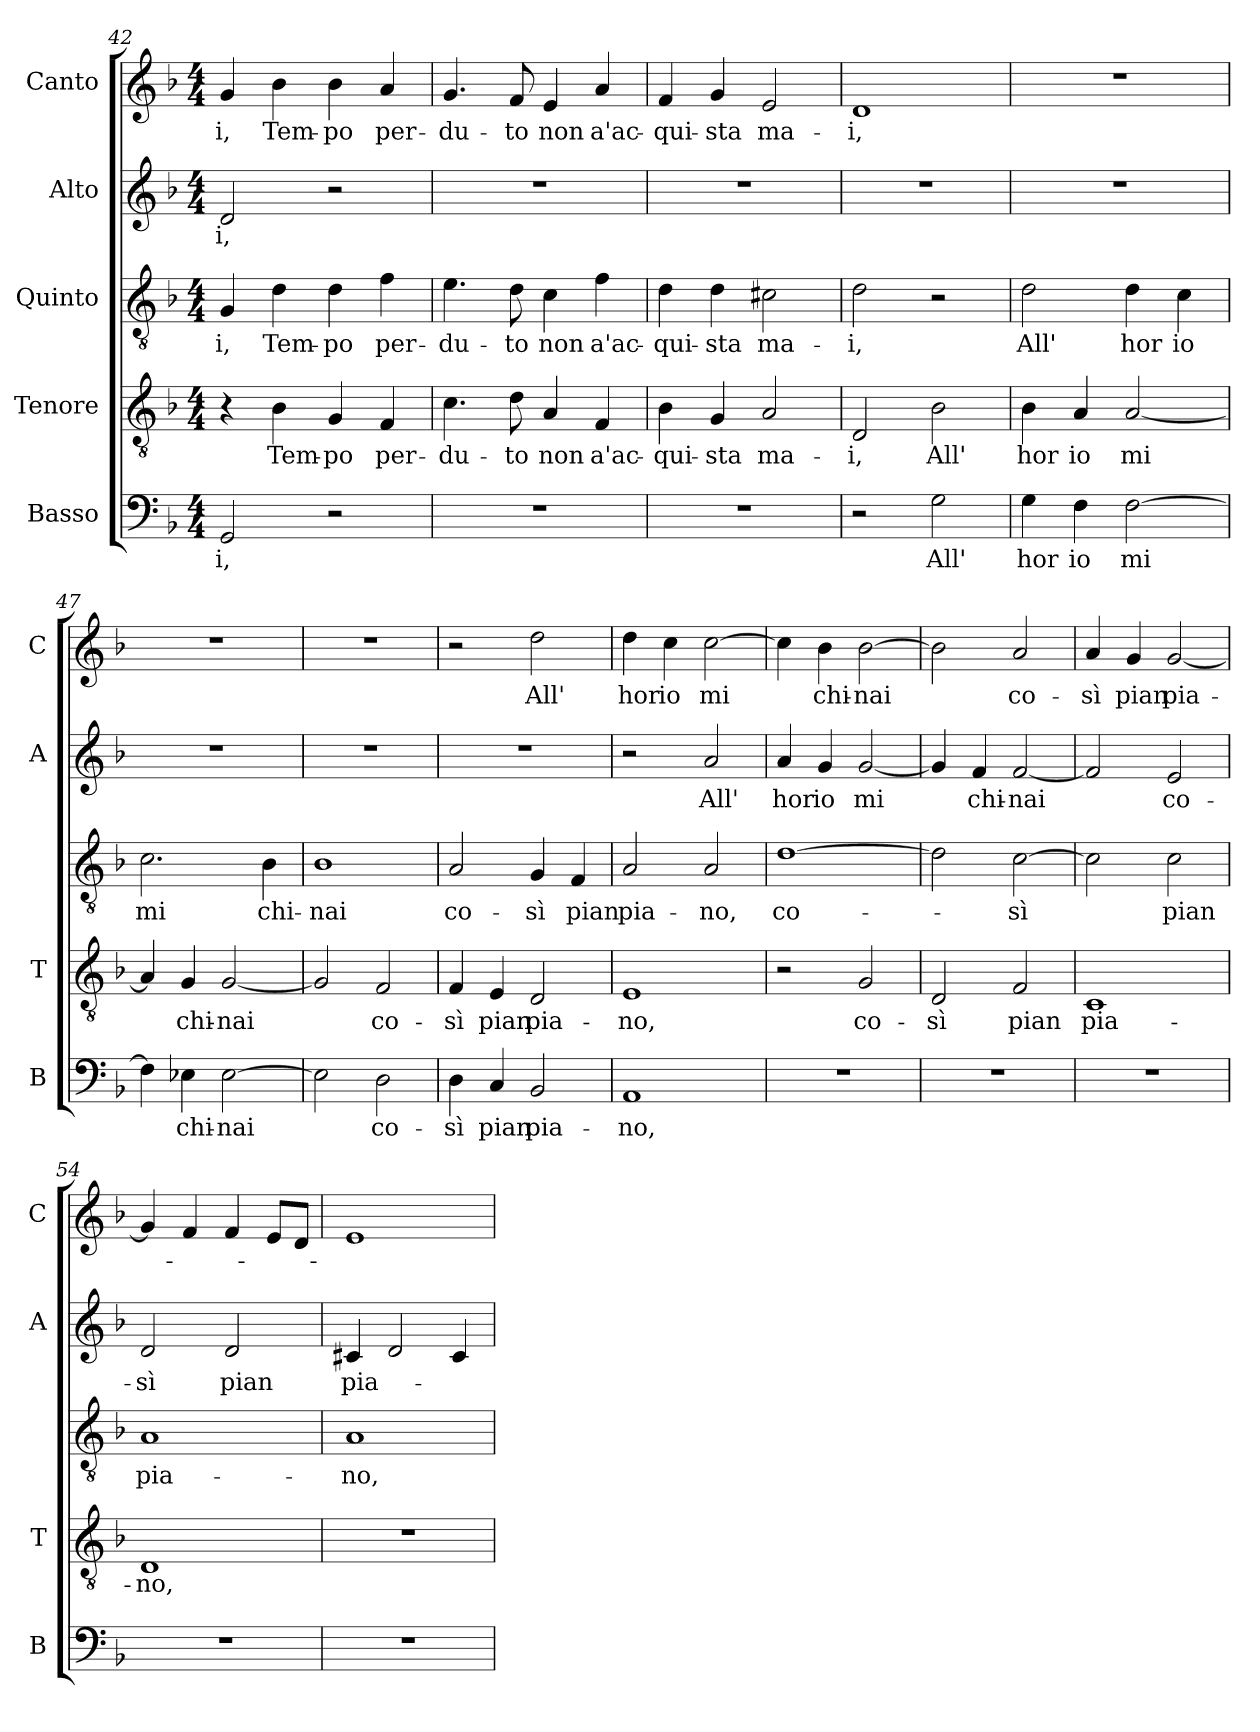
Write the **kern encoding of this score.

**kern	**text	**kern	**text	**kern	**text	**kern	**text	**kern	**text
*part5	*part5	*part4	*part4	*part3	*part3	*part2	*part2	*part1	*part1
*staff5	*staff5	*staff4	*staff4	*staff3	*staff3	*staff2	*staff2	*staff1	*staff1
*I"Basso	*	*I"Tenore	*	*I"Quinto	*	*I"Alto	*	*I"Canto	*
*I'B	*	*I'T	*	*	*	*I'A	*	*I'C	*
*clefF4	*	*clefGv2	*	*clefGv2	*	*clefG2	*	*clefG2	*
*k[b-]	*	*k[b-]	*	*k[b-]	*	*k[b-]	*	*k[b-]	*
*F:	*	*F:	*	*F:	*	*F:	*	*F:	*
*M4/4	*	*M4/4	*	*M4/4	*	*M4/4	*	*M4/4	*
=42	=42	=42	=42	=42	=42	=42	=42	=42	=42
!	!LO:LY:b	!	!	!	!LO:LY:b	!	!LO:LY:b	!	!LO:LY:b
2GG/	-i,	4r	.	4G/	i,	2d/	-i,	4g/	-i,
!	!	!	!LO:LY:b	!	!LO:LY:b	!	!	!	!LO:LY:b
.	.	4B-\	Tem-	4d\	Tem-	.	.	4b-\	Tem-
!	!	!	!LO:LY:b	!	!LO:LY:b	!	!	!	!LO:LY:b
2r	.	4G/	-po	4d\	-po	2r	.	4b-\	-po
!	!	!	!LO:LY:b	!	!LO:LY:b	!	!	!	!LO:LY:b
.	.	4F/	per-	4f\	per-	.	.	4a/	per-
!!LO:LB:g=z
=43	=43	=43	=43	=43	=43	=43	=43	=43	=43
!	!	!	!LO:LY:b	!	!LO:LY:b	!	!	!	!LO:LY:b
1r	.	4.c\	-du-	4.e\	-du-	1r	.	4.g/	-du-
!	!	!	!LO:LY:b	!	!LO:LY:b	!	!	!	!LO:LY:b
.	.	8d\	-to	8d\	-to	.	.	8f/	-to
!	!	!	!LO:LY:b	!	!LO:LY:b	!	!	!	!LO:LY:b
.	.	4A/	non	4c\	non	.	.	4e/	non
!	!	!	!LO:LY:b	!	!LO:LY:b	!	!	!	!LO:LY:b
.	.	4F/	a'ac-	4f\	a'ac-	.	.	4a/	a'ac-
=44	=44	=44	=44	=44	=44	=44	=44	=44	=44
!	!	!	!LO:LY:b	!	!LO:LY:b	!	!	!	!LO:LY:b
1r	.	4B-\	-qui-	4d\	-qui-	1r	.	4f/	-qui-
!	!	!	!LO:LY:b	!	!LO:LY:b	!	!	!	!LO:LY:b
.	.	4G/	-sta	4d\	-sta	.	.	4g/	-sta
!	!	!	!LO:LY:b	!	!LO:LY:b	!	!	!	!LO:LY:b
.	.	2A/	ma-	2c#X\	ma-	.	.	2e/	ma-
=45	=45	=45	=45	=45	=45	=45	=45	=45	=45
!	!	!	!LO:LY:b	!	!LO:LY:b	!	!	!	!LO:LY:b
2r	.	2D/	-i,	2d\	-i,	1r	.	1d	-i,
!	!LO:LY:b	!	!LO:LY:b	!	!	!	!	!	!
2G\	All'	2B-\	All'	2r	.	.	.	.	.
=46	=46	=46	=46	=46	=46	=46	=46	=46	=46
!	!LO:LY:b	!	!LO:LY:b	!	!LO:LY:b	!	!	!	!
4G\	hor	4B-\	hor	2d\	All'	1r	.	1r	.
!	!LO:LY:b	!	!LO:LY:b	!	!	!	!	!	!
4F\	io	4A/	io	.	.	.	.	.	.
!	!LO:LY:b	!	!LO:LY:b	!	!LO:LY:b	!	!	!	!
[2F\	mi	[2A/	mi	4d\	hor	.	.	.	.
!	!	!	!	!	!LO:LY:b	!	!	!	!
.	.	.	.	4c\	io	.	.	.	.
=47	=47	=47	=47	=47	=47	=47	=47	=47	=47
!	!	!	!	!	!LO:LY:b	!	!	!	!
4F\]	.	4A/]	.	2.c\	mi	1r	.	1r	.
!	!LO:LY:b	!	!LO:LY:b	!	!	!	!	!	!
4E-X\	chi-	4G/	chi-	.	.	.	.	.	.
!	!LO:LY:b	!	!LO:LY:b	!	!	!	!	!	!
[2E-\	-nai	[2G/	-nai	.	.	.	.	.	.
!	!	!	!	!	!LO:LY:b	!	!	!	!
.	.	.	.	4B-\	chi-	.	.	.	.
=48	=48	=48	=48	=48	=48	=48	=48	=48	=48
!	!	!	!	!	!LO:LY:b	!	!	!	!
2E-\]	.	2G/]	.	1B-	-nai	1r	.	1r	.
!	!LO:LY:b	!	!LO:LY:b	!	!	!	!	!	!
2D\	co-	2F/	co-	.	.	.	.	.	.
=49	=49	=49	=49	=49	=49	=49	=49	=49	=49
!	!LO:LY:b	!	!LO:LY:b	!	!LO:LY:b	!	!	!	!
4D\	-sì	4F/	-sì	2A/	co-	1r	.	2r	.
!	!LO:LY:b	!	!LO:LY:b	!	!	!	!	!	!
4C/	pian	4E/	pian	.	.	.	.	.	.
!	!LO:LY:b	!	!LO:LY:b	!	!LO:LY:b	!	!	!	!LO:LY:b
2BB-/	pia-	2D/	pia-	4G/	-sì	.	.	2dd\	All'
!	!	!	!	!	!LO:LY:b	!	!	!	!
.	.	.	.	4F/	pian	.	.	.	.
=50	=50	=50	=50	=50	=50	=50	=50	=50	=50
!	!LO:LY:b	!	!LO:LY:b	!	!LO:LY:b	!	!	!	!LO:LY:b
1AA	-no,	1E	-no,	2A/	pia-	2r	.	4dd\	hor
!	!	!	!	!	!	!	!	!	!LO:LY:b
.	.	.	.	.	.	.	.	4cc\	io
!	!	!	!	!	!LO:LY:b	!	!LO:LY:b	!	!LO:LY:b
.	.	.	.	2A/	-no,	2a/	All'	[2cc\	mi
!!LO:PB:g=z
=51	=51	=51	=51	=51	=51	=51	=51	=51	=51
!	!	!	!	!	!LO:LY:b	!	!LO:LY:b	!	!
1r	.	2r	.	[1d	co-	4a/	hor	4cc\]	.
!	!	!	!	!	!	!	!LO:LY:b	!	!LO:LY:b
.	.	.	.	.	.	4g/	io	4b-\	chi-
!	!	!	!LO:LY:b	!	!	!	!LO:LY:b	!	!LO:LY:b
.	.	2G/	co-	.	.	[2g/	mi	[2b-\	-nai
=52	=52	=52	=52	=52	=52	=52	=52	=52	=52
!	!	!	!LO:LY:b	!	!	!	!	!	!
1r	.	2D/	-sì	2d\]	.	4g/]	.	2b-\]	.
!	!	!	!	!	!	!	!LO:LY:b	!	!
.	.	.	.	.	.	4f/	chi-	.	.
!	!	!	!LO:LY:b	!	!LO:LY:b	!	!LO:LY:b	!	!LO:LY:b
.	.	2F/	pian	[2c\	-sì	[2f/	-nai	2a/	co-
=53	=53	=53	=53	=53	=53	=53	=53	=53	=53
!	!	!	!LO:LY:b	!	!	!	!	!	!LO:LY:b
1r	.	1C	pia-	2c\]	.	2f/]	.	4a/	-sì
!	!	!	!	!	!	!	!	!	!LO:LY:b
.	.	.	.	.	.	.	.	4g/	pian
!	!	!	!	!	!LO:LY:b	!	!LO:LY:b	!	!LO:LY:b
.	.	.	.	2c\	pian	2e/	co-	[2g/	pia-
=54	=54	=54	=54	=54	=54	=54	=54	=54	=54
!	!	!	!LO:LY:b	!	!LO:LY:b	!	!LO:LY:b	!	!
1r	.	1D	-no,	1A	pia-	2d/	-sì	4g/]	.
.	.	.	.	.	.	.	.	4f/	.
!	!	!	!	!	!	!	!LO:LY:b	!	!
.	.	.	.	.	.	2d/	pian	4f/	.
.	.	.	.	.	.	.	.	8e/L	.
.	.	.	.	.	.	.	.	8d/J	.
=55	=55	=55	=55	=55	=55	=55	=55	=55	=55
!	!	!	!	!	!LO:LY:b	!	!LO:LY:b	!	!
1r	.	1r	.	1A	-no,	4c#X/	pia-	1e	.
.	.	.	.	.	.	2d/	.	.	.
.	.	.	.	.	.	4c#/	.	.	.
=	=	=	=	=	=	=	=	=	=
*-	*-	*-	*-	*-	*-	*-	*-	*-	*-
